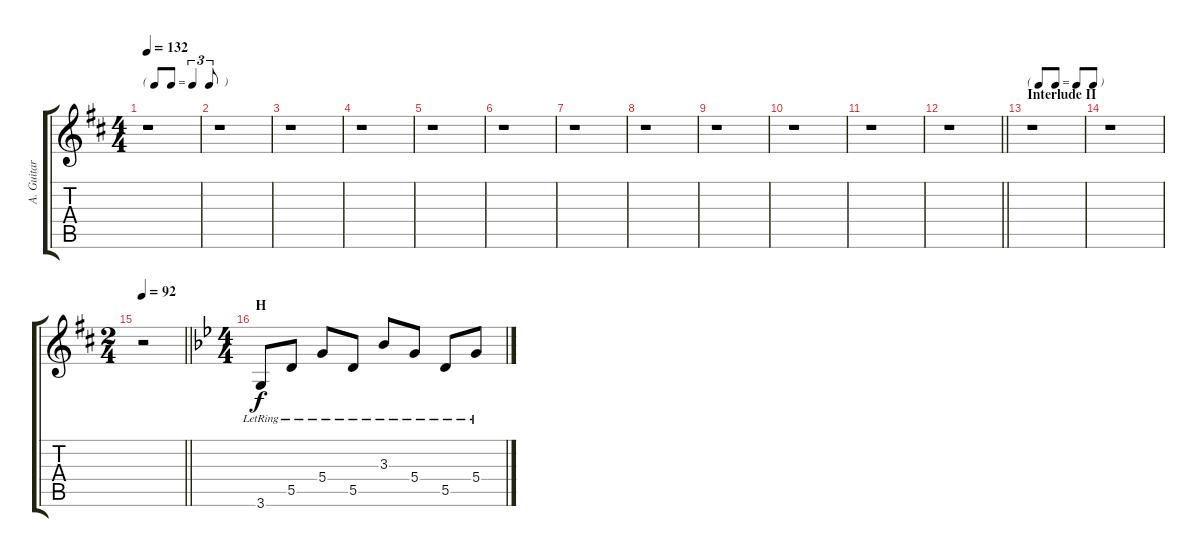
\track ("A. Guitar" "A. Guitar") {instrument acousticguitarsteel}
\staff {score tabs}
\tuning (E4 B3 G3 D3 A2 E2) {hide}
\ts (4 4)
\tf triplet8th
\tempo 132
\clef g2
\ks d
r.1{dy f} |
r.1 |
r.1 |
r.1 |
r.1 |
r.1 |
r.1 |
r.1 |
r.1 |
r.1 |
r.1 |
\barLineRight lightlight
r.1 |
\tf none
\section ("" "Interlude II")
r.1 |
r.1 |
\ts (2 4)
\tempo 92
\barLineRight lightlight
r.2 |
\ts (4 4)
\section ("" "H")
\ks bb
3.6{lr}.8 5.5{lr}.8 5.4{lr}.8 5.5{lr}.8 3.3{lr}.8 5.4{lr}.8 5.5{lr}.8 5.4{sl lr}.8
